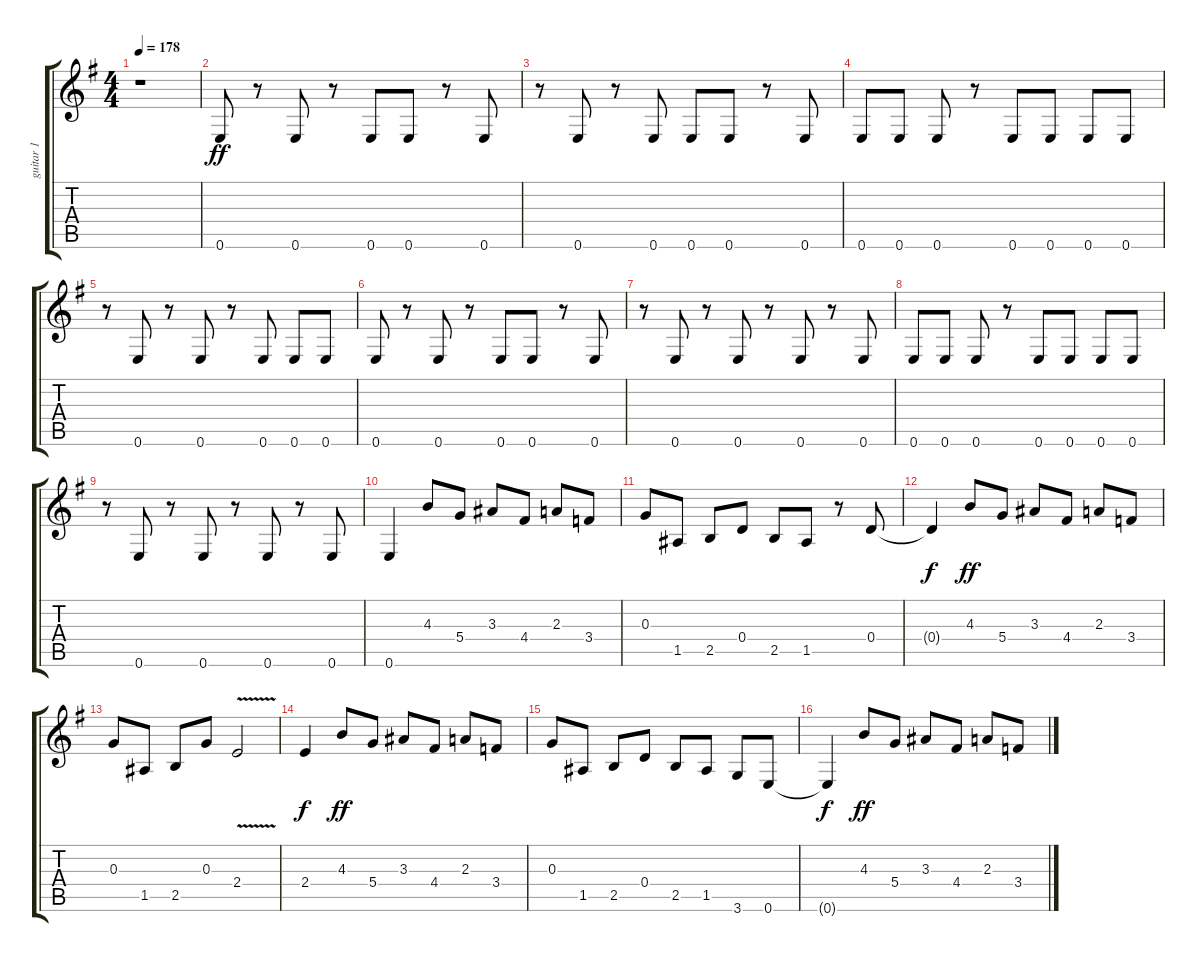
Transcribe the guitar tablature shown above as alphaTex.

\track ("guitar 1" "guitar 1") {instrument overdrivenguitar}
\staff {score tabs}
\tuning (E4 B3 G3 D3 A2 E2) {hide}
\ts (4 4)
\tempo 178
\clef g2
\ks eminor
r.1{dy ff} |
0.6.8 r.8 0.6.8 r.8 0.6.8 0.6.8 r.8 0.6.8 |
r.8 0.6.8 r.8 0.6.8 0.6.8 0.6.8 r.8 0.6.8 |
0.6.8 0.6.8 0.6.8 r.8 0.6.8 0.6.8 0.6.8 0.6.8 |
r.8 0.6.8 r.8 0.6.8 r.8 0.6.8 0.6.8 0.6.8 |
0.6.8 r.8 0.6.8 r.8 0.6.8 0.6.8 r.8 0.6.8 |
r.8 0.6.8 r.8 0.6.8 r.8 0.6.8 r.8 0.6.8 |
0.6.8 0.6.8 0.6.8 r.8 0.6.8 0.6.8 0.6.8 0.6.8 |
r.8 0.6.8 r.8 0.6.8 r.8 0.6.8 r.8 0.6.8 |
0.6.4 4.3.8 5.4.8 3.3.8 4.4.8 2.3.8 3.4.8 |
0.3.8 1.5.8 2.5.8 0.4.8 2.5.8 1.5.8 r.8 0.4.8 |
0.4{t}.4{dy f} 4.3.8{dy ff} 5.4.8 3.3.8 4.4.8 2.3.8 3.4.8 |
0.3.8 1.5.8 2.5.8 0.3.8 2.4{v}.2 |
2.4.4{dy f} 4.3.8{dy ff} 5.4.8 3.3.8 4.4.8 2.3.8 3.4.8 |
0.3.8 1.5.8 2.5.8 0.4.8 2.5.8 1.5.8 3.6.8 0.6.8 |
0.6{t}.4{dy f} 4.3.8{dy ff} 5.4.8 3.3.8 4.4.8 2.3.8 3.4.8
